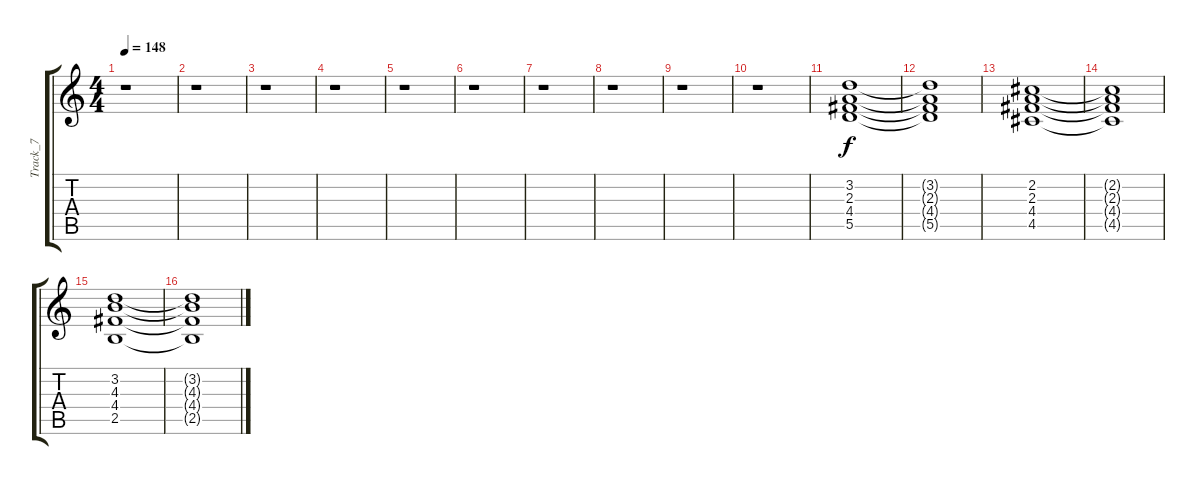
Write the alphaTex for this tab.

\track ("Track_7" "Track_7") {instrument electricguitarclean}
\staff {score tabs}
\tuning (E4 B3 G3 D3 A2 E2) {hide}
\ts (4 4)
\tempo 148
\clef g2
\ks c
r.1{dy f} |
r.1 |
r.1 |
r.1 |
r.1 |
r.1 |
r.1 |
r.1 |
r.1 |
r.1 |
(3.2 2.3 4.4 5.5).1 |
(3.2{t} 2.3{t} 4.4{t} 5.5{t}).1 |
(2.2 2.3 4.4 4.5).1 |
(2.2{t} 2.3{t} 4.4{t} 4.5{t}).1 |
(3.2 4.3 4.4 2.5).1 |
(3.2{t} 4.3{t} 4.4{t} 2.5{t}).1
